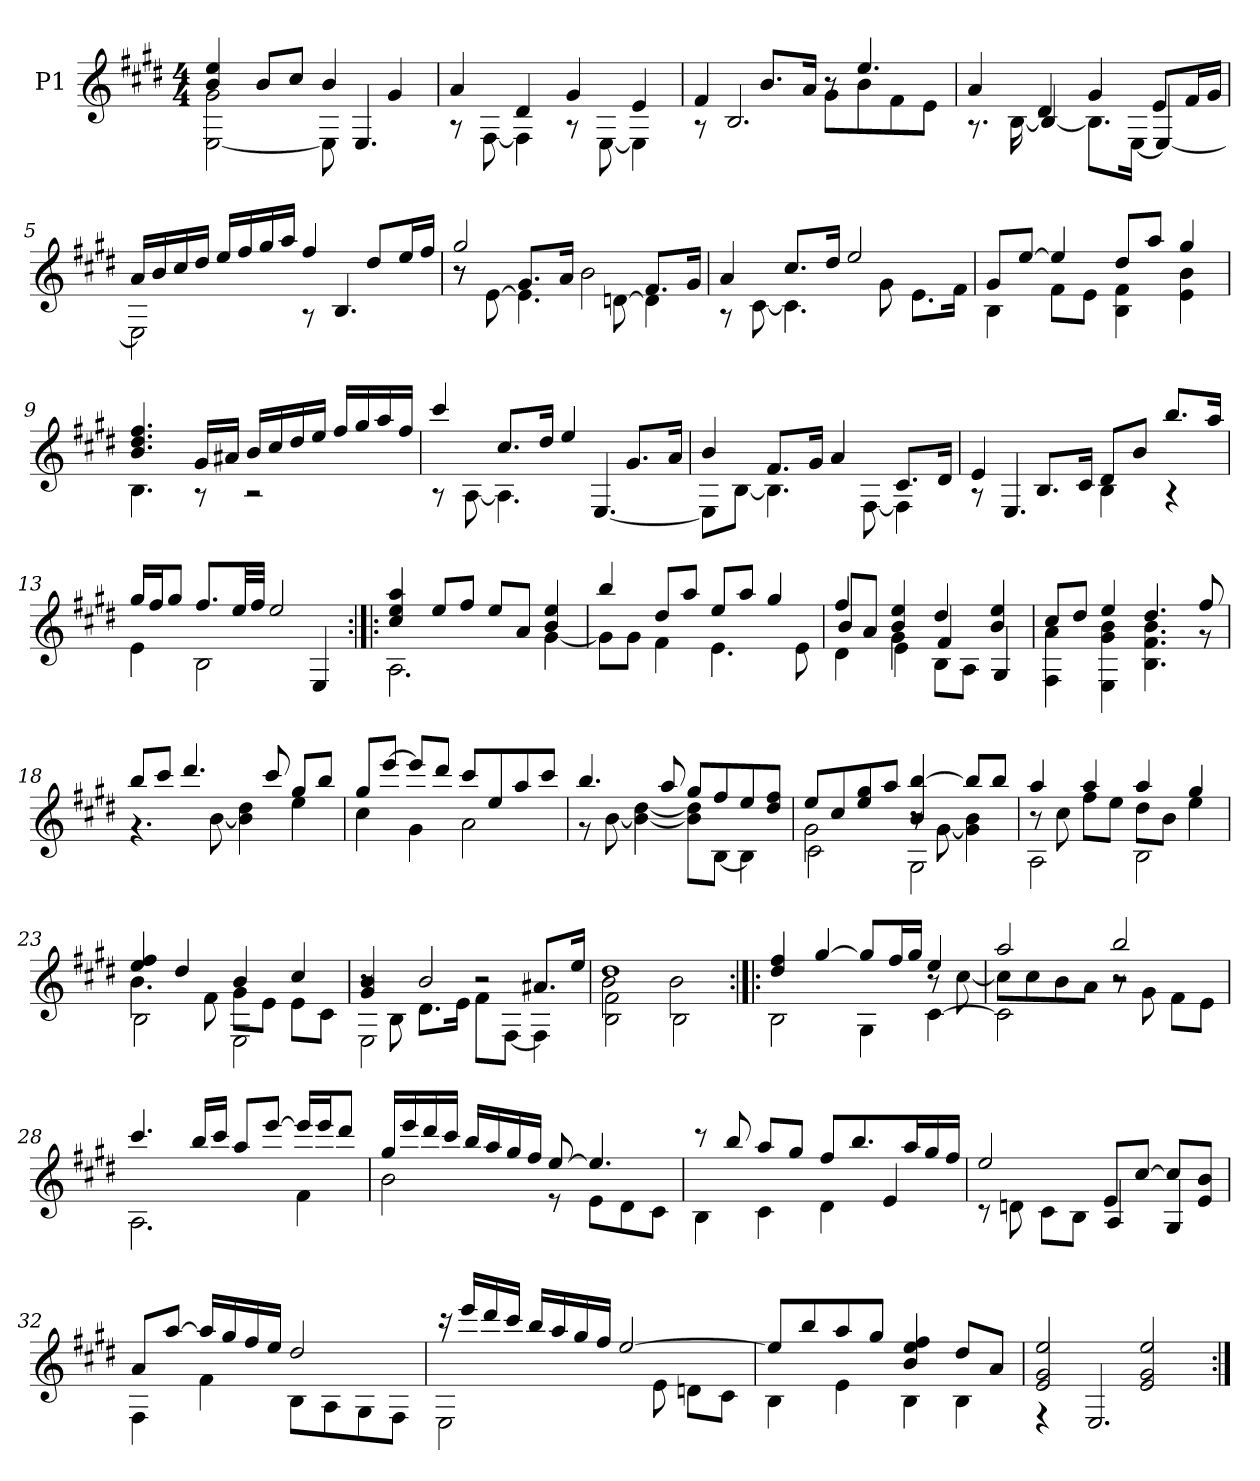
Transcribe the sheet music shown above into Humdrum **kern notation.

**kern
*part1
*staff1
*I"P1
!!LO:PB:g=z
*clefG2
*ITrd7c12
*k[f#c#g#d#]
*E:
*M4/4
*MM72
=1
*^
4Bi/ 4ei	[<2EEi\ 2G#i
8Bi/L	.
8c#i/J	.
4Bi/	8EEi\]
.	4.EEi/
4G#i/	.
=2	=2
4Ai/	8r
.	[<8FF#i\
4D#i/	4FF#i\]
4G#i/	8r
.	[<8EEi\
4Ei/	4EEi\]
=3	=3
*	*^
4F#i/	2ryy	8r
.	.	2.BBi/
8.Bi/L	.	.
16Ai/Jk	.	.
8r	8G#i\L	.
4.ei/	8Bi\	.
.	8F#i\	.
.	8Ei\J	8ryy
*	*v	*v
=4	=4
4Ai/	8.r
.	[<16BBi\
4D#i/	4BBi/_<
4G#i/	8.BBi\L]
.	[<16EEi\Jk
8Ei/L	4EEi/_<
16F#i/L	.
16G#i/JJ	.
=5	=5
16Ai/LL	2EEi\]
16Bi/	.
16c#i/	.
16d#i/JJ	.
16ei/LL	.
16f#i/	.
16g#i/	.
16ai/JJ	.
4f#i/	8r
.	4.BBi/
8d#i/L	.
16ei/L	.
16f#i/JJ	.
!!LO:LB:g=z	!!
=6	=6
*	*^
2g#i/	8r	8r
.	8ryy	[<8Ei\
.	8.G#i/L	4.Ei\]
.	16Ai/Jk	.
2Bi\	8ryy	.
.	8ryy	[<8Dni\
.	8.F#i/L	4Di\]
.	16G#i/Jk	.
*	*v	*v
=7	=7
4Ai/	8r
.	[<8C#i\
8.c#i/L	4.C#i\]
16d#i/Jk	.
2ei/	.
.	8G#i\
.	8.Ei\L
.	16F#i\Jk
=8	=8
8G#i/L	4BBi\
[>8ei/J	.
4ei/]	8F#i\L
.	8Ei\J
8d#i/L	4BBi\ 4F#i
8ai/J	.
4g#i/	4Ei\ 4Bi
=9	=9
4.Bi/ 4.d#i 4.f#i	4.BBi\
16G#i/LL	8r
16A#Xi/JJ	.
16Bi/LL	2r
16c#i/	.
16d#i/	.
16ei/JJ	.
16f#i/LL	.
16g#i/	.
16ai/	.
16f#i/JJ	.
=10	=10
4cc#i/	8r
.	[<8AAi\
8.c#i/L	4.AAi\]
16d#i/Jk	.
4ei/	.
.	[<4.EEi/
8.G#i/L	.
16Ai/Jk	.
!!LO:LB:g=z	!!
=11	=11
4Bi/	8EEi\L]
.	[<8BBi\J
8.F#i/L	4.BBi\]
16G#i/Jk	.
4Ai/	.
.	[<8FF#i\
8.C#i/L	4FF#i\]
16D#i/Jk	.
=12	=12
4Ei/	8r
.	4.EEi/
8.BBi/L	.
16C#i/Jk	.
8D#i/L	4BBi\
8Bi/J	.
8.bi/L	4r
16ai/Jk	.
=13	=13
16g#i/LL	4Ei\
16f#i/J	.
8g#i/J	.
8.f#i/L	2BBi\
32ei/LL	.
32f#i/JJJ	.
2ei/	.
.	4EEi/
=14:|!|:	=14:|!|:
4c#i/ 4ei 4ai	2.AAi\
8ei/L	.
8f#i/J	.
8ei/L	.
8Ai/J	.
4Bi/ 4ei	[<4G#i\
=15	=15
4bi/	8G#i\L]
.	8G#i\J
8d#i/L	4F#i\
8ai/J	.
8ei/L	4.Ei\
8ai/J	.
4g#i/	.
.	8Ei\
!!LO:LB:g=z	!!
=16	=16
*	*^
4f#i/	8Bi/L	4D#i\
.	8Ai/J	.
4Bi/ 4ei	4G#i\	4Ei\
4d#i/	4F#i/	8BBi\L
.	.	8AAi\J
4Bi/ 4ei	4ryy	4GG#i/
*	*v	*v
=17	=17
8c#i/L	4FF#i\ 4Ai
8d#i/J	.
4ei/	4EEi\ 4G#i 4Bi
4.d#i/	4.BBi\ 4.F#i 4.Bi
8f#i/	8r
=18	=18
8bi/L	4.r
8cc#i/J	.
4.dd#i/	.
.	[<8Bi\
.	4Bi\] 4d#i
8cc#i/	.
8g#i/L	4ei\
8bi/J	.
=19	=19
8g#i/L	4c#i\
[>8eei/J	.
8eei/L]	4G#i\
8dd#i/J	.
8cc#i/L	2Ai\
8ei/	.
8ai/	.
8cc#i/J	.
=20	=20
4.bi/	8r
.	[<8Bi\
.	4Bi\_< [>4d#i
8ai/	.
8g#i/L	8Bi\] 8d#i]L
8f#i/	[<8BBi\J
8ei/	4BBi\]
8d#i/ 8f#iJ	.
!!LO:LB:g=z	!!
=21	=21
*	*^
8ei/L	2G#i\	2C#i\
8c#i/	.	.
8ei/ 8g#i	.	.
8ai/J	.	.
4Bi/ [>4bi	8r	2GG#i\
.	[<8G#i\	.
8bi/L]	4G#i\] 4Bi	.
8bi/J	.	.
=22	=22	=22
4ai/	8r	2AAi\
.	8c#i\	.
4ai/	8f#i\L	.
.	8ei\J	.
4ai/	8d#i\L	2BBi\
.	8Bi\J	.
4g#i/	4ei\	.
=23	=23	=23
4ei/ 4f#i	4.Bi\	2BBi\
4d#i/	.	.
.	8F#i\	.
4Bi/	8G#i\L	2EEi\
.	8Ei\J	.
4c#i/	8Ei\L	.
.	8C#i\J	.
=24	=24	=24
4G#i/ 4Bi	8r	2EEi\
.	8BBi\	.
2Bi/	8.D#i\L	.
.	16Ei\Jk	.
.	8F#i\L	2r
.	[<8FF#i\J	.
8.A#Xi/L	4FF#i\]	.
16ei/Jk	.	.
=25	=25	=25
1d#i	2Bi\	2BBi\ 2F#i
.	2Bi\	2BBi\
!!LO:LB:g=z	!!	!!
=26:|!|:	=26:|!|:	=26:|!|:
4d#i/ 4f#i	2BBi\	2.ryy
[>4g#i/	.	.
8g#i/L]	4GG#i\	.
16f#i/L	.	.
16g#i/JJ	.	.
4ei/	8r	[<4C#i\
.	[<8c#i\	.
=27	=27	=27
2ai/	8c#i\L]	2C#i\]
.	8c#i\	.
.	8Bi\	.
.	8Ai\J	.
2bi/	8r	2r
.	8G#i\	.
.	8F#i\L	.
.	8Ei\J	.
*	*v	*v
=28	=28
4.cc#i/	2.AAi\
16bi/LL	.
16cc#i/JJ	.
8ai/L	.
[>8eei/J	.
16eei/LL]	4F#i\
16eei/J	.
8dd#i/J	.
=29	=29
16g#i/LL	2Bi\
16eei/	.
16dd#i/	.
16cc#i/JJ	.
16bi/LL	.
16ai/	.
16g#i/	.
16f#i/JJ	.
[>8ei/	8r
4.ei/]	8Ei\L
.	8D#i\
.	8C#i\J
!!LO:LB:g=z	!!
=30	=30
8r	4BBi\
8bi/	.
8ai/L	4C#i\
8g#i/J	.
8f#i/L	4D#i\
8.bi/	.
.	4Ei/
16ai/L	.
16g#i/	.
16f#i/JJ	.
=31	=31
*	*^
2ei/	8r	2ryy
.	8Dni\	.
.	8C#i\L	.
.	8BBi\J	.
8Ei/L	2ryy	4AAi/
[>8c#i/J	.	.
8c#i/L]	.	4GG#i/
8Ei/ 8BiJ	.	.
*	*v	*v
=32	=32
8Ai/L	4FF#i\
[>8ai/J	.
16ai/LL]	4F#i\
16g#i/	.
16f#i/	.
16ei/JJ	.
2d#i/	8BBi\L
.	8AAi\
.	8GG#i\
.	8FF#i\J
!!LO:LB:g=z	!!
=33	=33
16r	2EEi\
16eei/LL	.
16dd#i/	.
16cc#i/JJ	.
16bi/LL	.
16ai/	.
16g#i/	.
16f#i/JJ	.
[>2ei/	8ryy
.	8Ei\
.	8Dni\L
.	8C#i\J
=34	=34
8ei/L]	4BBi\
8bi/	.
8ai/	4Ei\
8g#i/J	.
4Bi/ 4ei 4f#i	4BBi\
8d#i/L	4BBi\
8Ai/J	.
=35	=35
2Ei/ 2G#i 2ei	4r
.	2.EEi/
2Ei/ 2G#i 2ei	.
*v	*v
=:|!
*-
